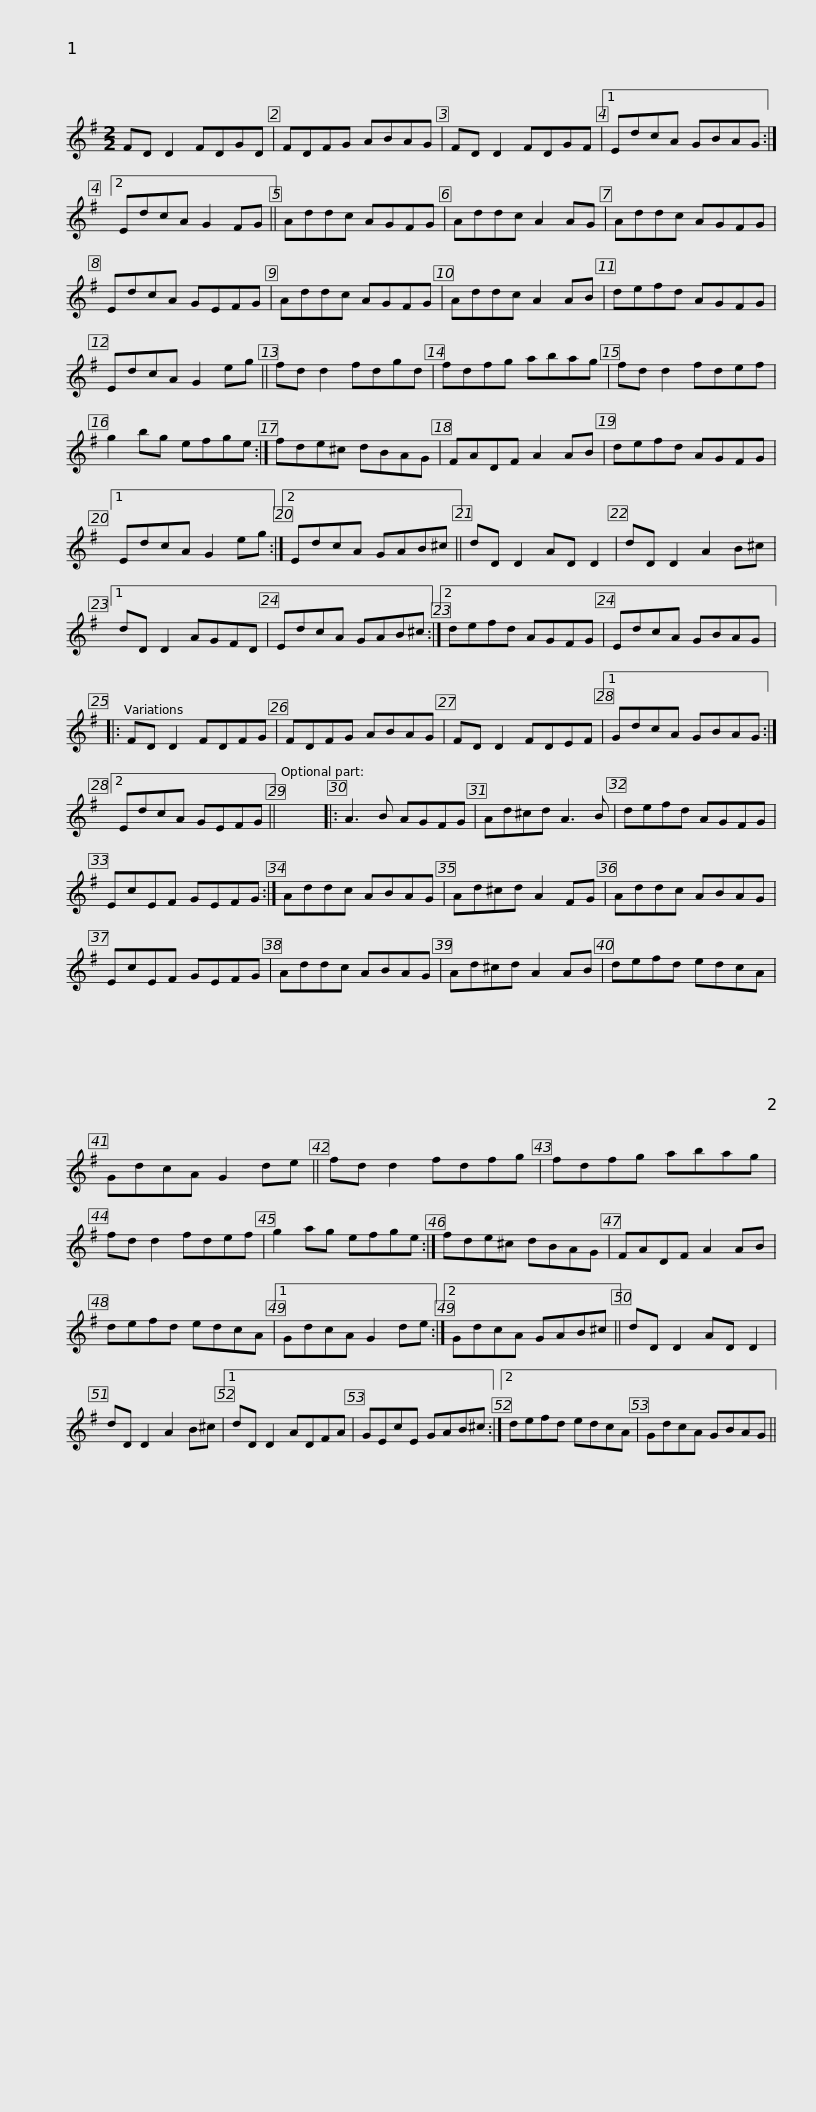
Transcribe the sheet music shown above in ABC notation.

X:1
L:1/8
M:2/2
I:linebreak $
K:G
V:1 treble
V:1
 FD D2 FDGD | FDFG ABAG | FD D2 FDGF |1 EdcA GBAG :|2 EdcA G2 FG ||$ %5
 Addc AGFG | Addc A2 AG | Addc AGFG | EdcA GEFG | Addc AGFG | %10
 Addc A2 AB |$ defd AGFG | EdcA G2 eg || fd d2 fdgd | fdfg abag | %15
 fd d2 fdef |$ g2 bg efge :| fde^c dBAG | FADF A2 AB | defd AGFG |1 %20
 EdcA G2 eg :|2$ EdcA GAB^c || dD D2 AD D2 | dD D2 A2 B^c |1 dD D2 AGFD | %25
 EdcA GAB^c :|2 defd AGFG |$ EdcA GBAG |: FD D2 FDFG | FDFG ABAG | %30
 FD D2 FDEF |1 GdcA GBAG :|2$ EdcA GEFG || x8 |: A3 B AGFG | %35
 Ad^cd A3 B | defd AGFG | EcEF GEFG :|$ Addc ABAG | Ad^cd A2 FG | %40
 Addc ABAG | EcEF GEFG | Addc ABAG |$ Ad^cd A2 AB | defd edcA | %45
 GdcA G2 de || fd d2 fdfg | fdfg abag | fd d2 fdef |$ g2 ag efge :| %50
 fde^c dBAG | FADF A2 AB | defd edcA |1 GdcA G2 de :|2$ GdcA GAB^c || %55
 dD D2 AD D2 | dD D2 A2 B^c |1 dD D2 ADFA | GEcE GAB^c :|2 defd edcA |$ %60
 GdcA GBAG || %61
